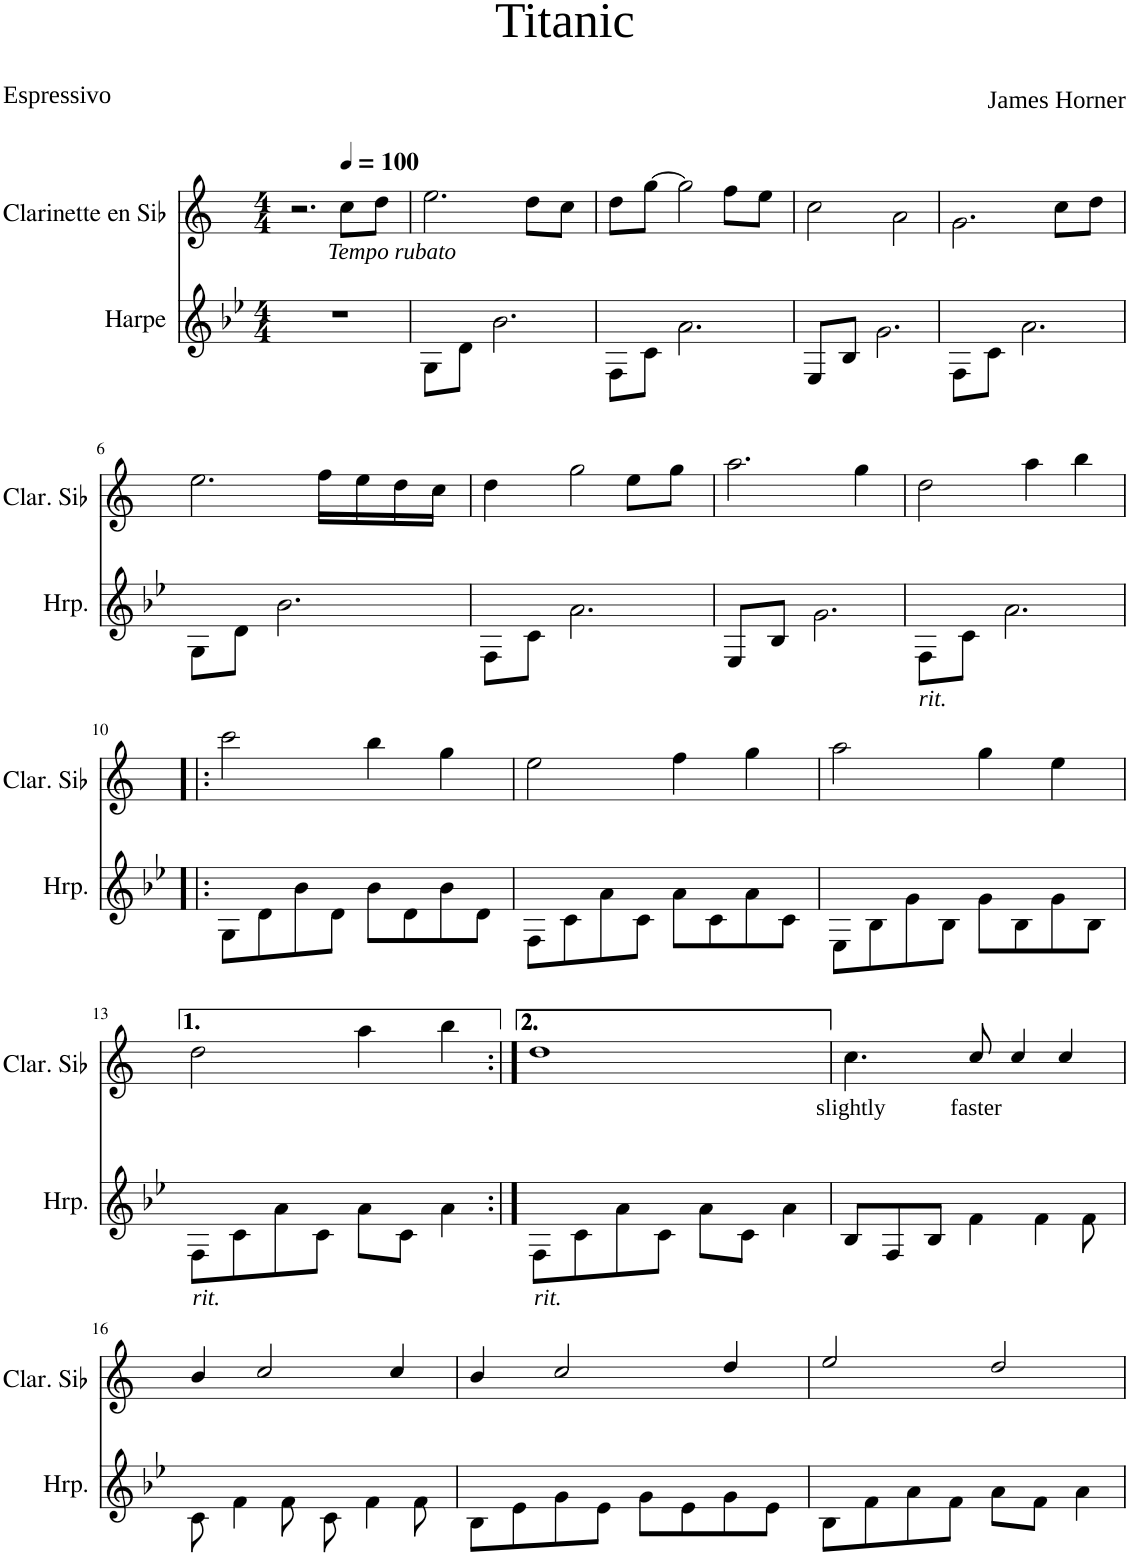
**kern	**kern	**text
*part2	*part1	*part1
*staff2	*staff1	*staff1
*I"Harpe	*I"Clarinette en Sib	*
*I'Hrp.	*I'Clar. Sib	*
*clefG2	*clefG2	*
*	*Trd1c2	*
*k[b-e-]	*k[]	*
*M4/4	*M4/4	*
=1	=1	=1
1r	2.r	.
*	*MM100	*
!	!LO:TX:b:i:t=Tempo rubato	!
.	8cc\L	.
.	8dd\J	.
=2	=2	=2
8G\L	2.ee\	.
8d\J	.	.
2.b-\	.	.
.	8dd\L	.
.	8cc\J	.
=3	=3	=3
8F\L	8dd\L	.
8c\J	[8gg\J	.
2.a\	2gg\]	.
.	8ff\L	.
.	8ee\J	.
=4	=4	=4
8E-/L	2cc\	.
8B-/J	.	.
2.g\	.	.
.	2a\	.
=5	=5	=5
8F\L	2.g\	.
8c\J	.	.
2.a\	.	.
.	8cc\L	.
.	8dd\J	.
!!LO:LB:g=z
=6	=6	=6
8G\L	2.ee\	.
8d\J	.	.
2.b-\	.	.
.	16ff\LL	.
.	16ee\	.
.	16dd\	.
.	16cc\JJ	.
=7	=7	=7
8F\L	4dd\	.
8c\J	.	.
2.a\	2gg\	.
.	8ee\L	.
.	8gg\J	.
=8	=8	=8
8E-/L	2.aa\	.
8B-/J	.	.
2.g\	.	.
.	4gg\	.
=9	=9	=9
!LO:TX:b:i:t=rit.	!	!
8F\L	2dd\	.
8c\J	.	.
2.a\	.	.
.	4aa\	.
.	4bb\	.
!!LO:LB:g=z
=10!|:	=10!|:	=10!|:
8G\L	2ccc\	.
8d\	.	.
8b-\	.	.
8d\J	.	.
8b-\L	4bb\	.
8d\	.	.
8b-\	4gg\	.
8d\J	.	.
=11	=11	=11
8F\L	2ee\	.
8c\	.	.
8a\	.	.
8c\J	.	.
8a\L	4ff\	.
8c\	.	.
8a\	4gg\	.
8c\J	.	.
=12	=12	=12
8E-\L	2aa\	.
8B-\	.	.
8g\	.	.
8B-\J	.	.
8g\L	4gg\	.
8B-\	.	.
8g\	4ee\	.
8B-\J	.	.
!!LO:LB:g=z
=13	=13	=13
!LO:TX:b:i:t=rit.	!	!
8F\L	2dd\	.
8c\	.	.
8a\	.	.
8c\J	.	.
8a\L	4aa\	.
8c\J	.	.
4a\	4bb\	.
=14:|!	=14:|!	=14:|!
!LO:TX:b:i:t=rit.	!	!
8F\L	1dd	.
8c\	.	.
8a\	.	.
8c\J	.	.
8a\L	.	.
8c\J	.	.
4a\	.	.
=15	=15	=15
!	!	!LO:LY:b
8B-/L	4.cc\	slightly
8F/	.	.
8B-/J	.	.
!	!	!LO:LY:b
4f\	8cc/	faster
.	4cc/	.
4f\	.	.
.	4cc/	.
8f\	.	.
!!LO:LB:g=z
=16	=16	=16
8c\	4b/	.
4f\	.	.
.	2cc/	.
8f\	.	.
8c\	.	.
4f\	.	.
.	4cc/	.
8f\	.	.
=17	=17	=17
8B-\L	4b/	.
8e-\	.	.
8g\	2cc/	.
8e-\J	.	.
8g\L	.	.
8e-\	.	.
8g\	4dd/	.
8e-\J	.	.
=18	=18	=18
8B-\L	2ee/	.
8f\	.	.
8a\	.	.
8f\J	.	.
8a\L	2dd/	.
8f\J	.	.
4a\	.	.
=	=	=
*-	*-	*-
